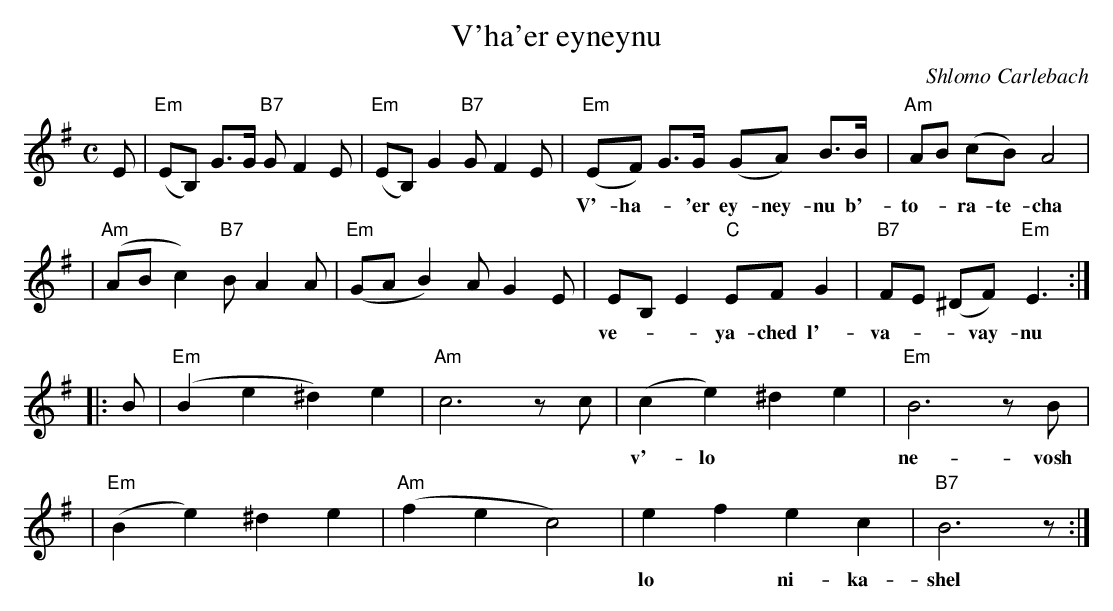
X:1
T: V'ha'er eyneynu
C: Shlomo Carlebach
M: C
L: 1/8
K: Em
E | "Em"(EB,) G>G "B7"G F2 E | "Em"(EB,) G2 "B7"G F2 E \
| "Em"(EF) G>G (GA) B>B | "Am"AB (cB) A4 |
w: V'-ha-*'er ey-ney-nu b'-to-*ra-te-cha v'-da-*bek li-bey-*nu b'- mits-vo-te-*cha
| "Am"(AB c2) "B7"BA2 A | "Em"(GA B2) AG2 E \
| EB, E2 "C"EF G2 | "B7"FE (^DF) "Em"E3 :|
w: ve-**ya-ched l'-va-**vay-nu l'-a-ha-va ul-yir-'a et sh'-me-*cha
|: B | "Em"(B2 e2 ^d2) e2 | "Am"c6 zc \
| (c2 e2) ^d2 e2 | "Em"B6 zB |
w: v'-lo** ne-vosh v'-lo* ni-ka-lem v'-
| "Em"(B2 e2) ^d2 e2 | "Am"(f2 e2 c4) \
| e2 f2 e2 c2 | "B7"B6  z :|
w: lo* ni-ka-shel** le-'o-lam va-ed.
